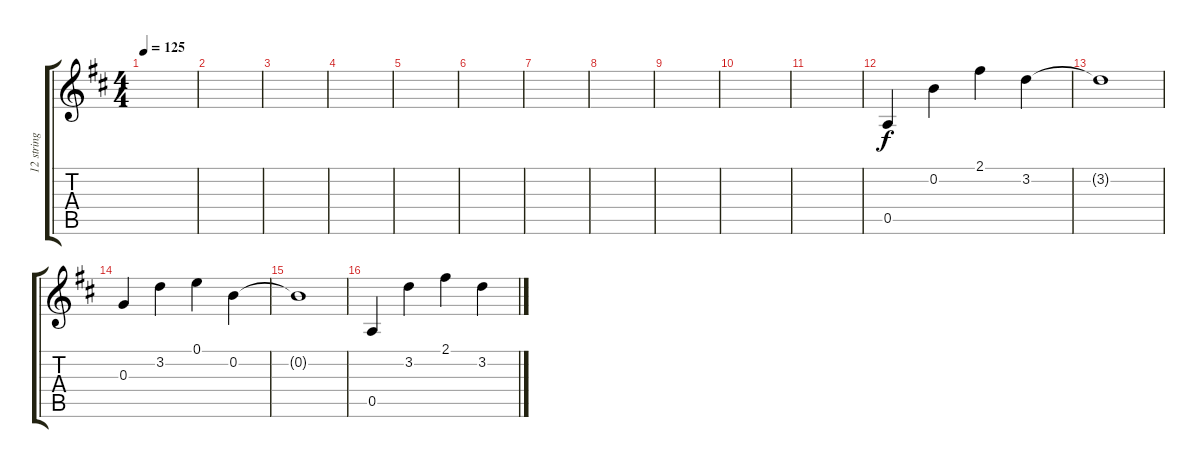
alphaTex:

\track ("12 string" "12 string") {instrument acousticguitarsteel}
\staff {score tabs}
\tuning (E4 B3 G3 D3 A2 E2) {hide}
\ts (4 4)
\tempo 125
\clef g2
\ks d
|
|
|
|
|
|
|
|
|
|
|
0.5.4 0.2.4 2.1.4 3.2.4 |
3.2{t}.1 |
0.3.4 3.2.4 0.1.4 0.2.4 |
0.2{t}.1 |
0.5.4 3.2.4 2.1.4 3.2.4
